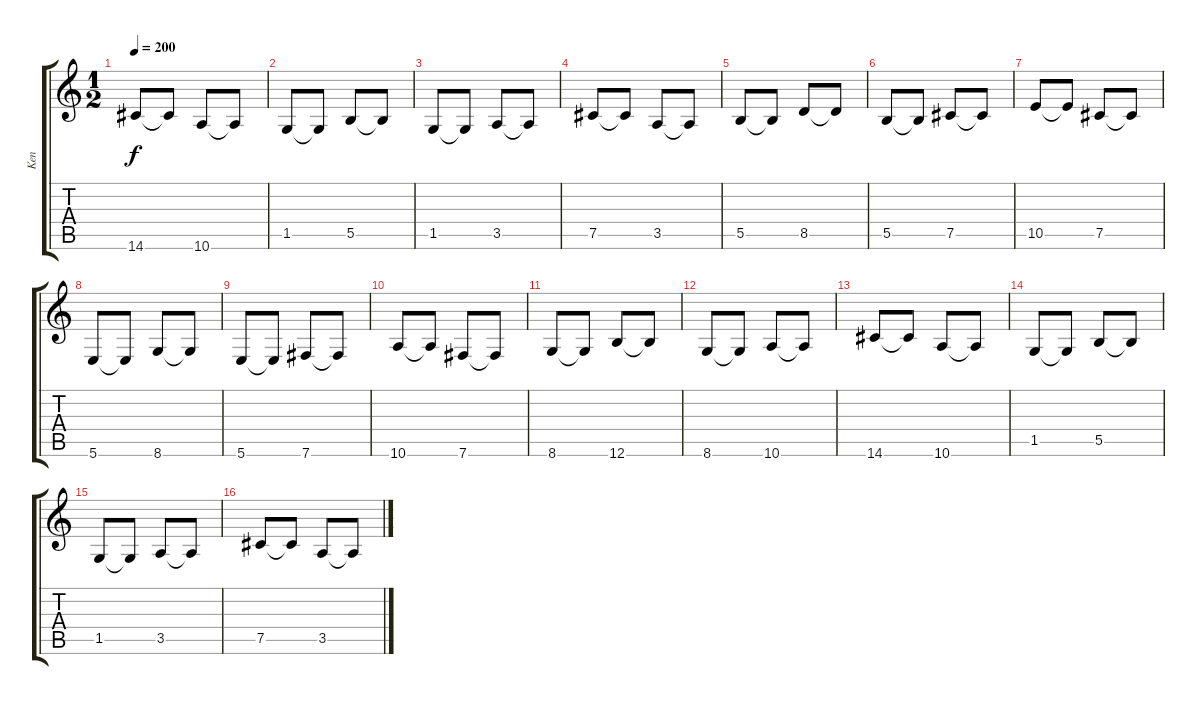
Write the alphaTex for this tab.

\track ("Ken" "Ken") {instrument distortionguitar}
\staff {score tabs}
\tuning (Db4 Ab3 E3 B2 Gb2 B1) {hide}
\ts (1 2)
\tempo 200
\clef g2
\ks c
14.6.8{dy f} 14.6{t}.8 10.6.8 10.6{t}.8 |
1.5.8 1.5{t}.8 5.5.8 5.5{t}.8 |
1.5.8 1.5{t}.8 3.5.8 3.5{t}.8 |
7.5.8 7.5{t}.8 3.5.8 3.5{t}.8 |
5.5.8 5.5{t}.8 8.5.8 8.5{t}.8 |
5.5.8 5.5{t}.8 7.5.8 7.5{t}.8 |
10.5.8 10.5{t}.8 7.5.8 7.5{t}.8 |
5.6.8 5.6{t}.8 8.6.8 8.6{t}.8 |
5.6.8 5.6{t}.8 7.6.8 7.6{t}.8 |
10.6.8 10.6{t}.8 7.6.8 7.6{t}.8 |
8.6.8 8.6{t}.8 12.6.8 12.6{t}.8 |
8.6.8 8.6{t}.8 10.6.8 10.6{t}.8 |
14.6.8 14.6{t}.8 10.6.8 10.6{t}.8 |
1.5.8 1.5{t}.8 5.5.8 5.5{t}.8 |
1.5.8 1.5{t}.8 3.5.8 3.5{t}.8 |
7.5.8 7.5{t}.8 3.5.8 3.5{t}.8
